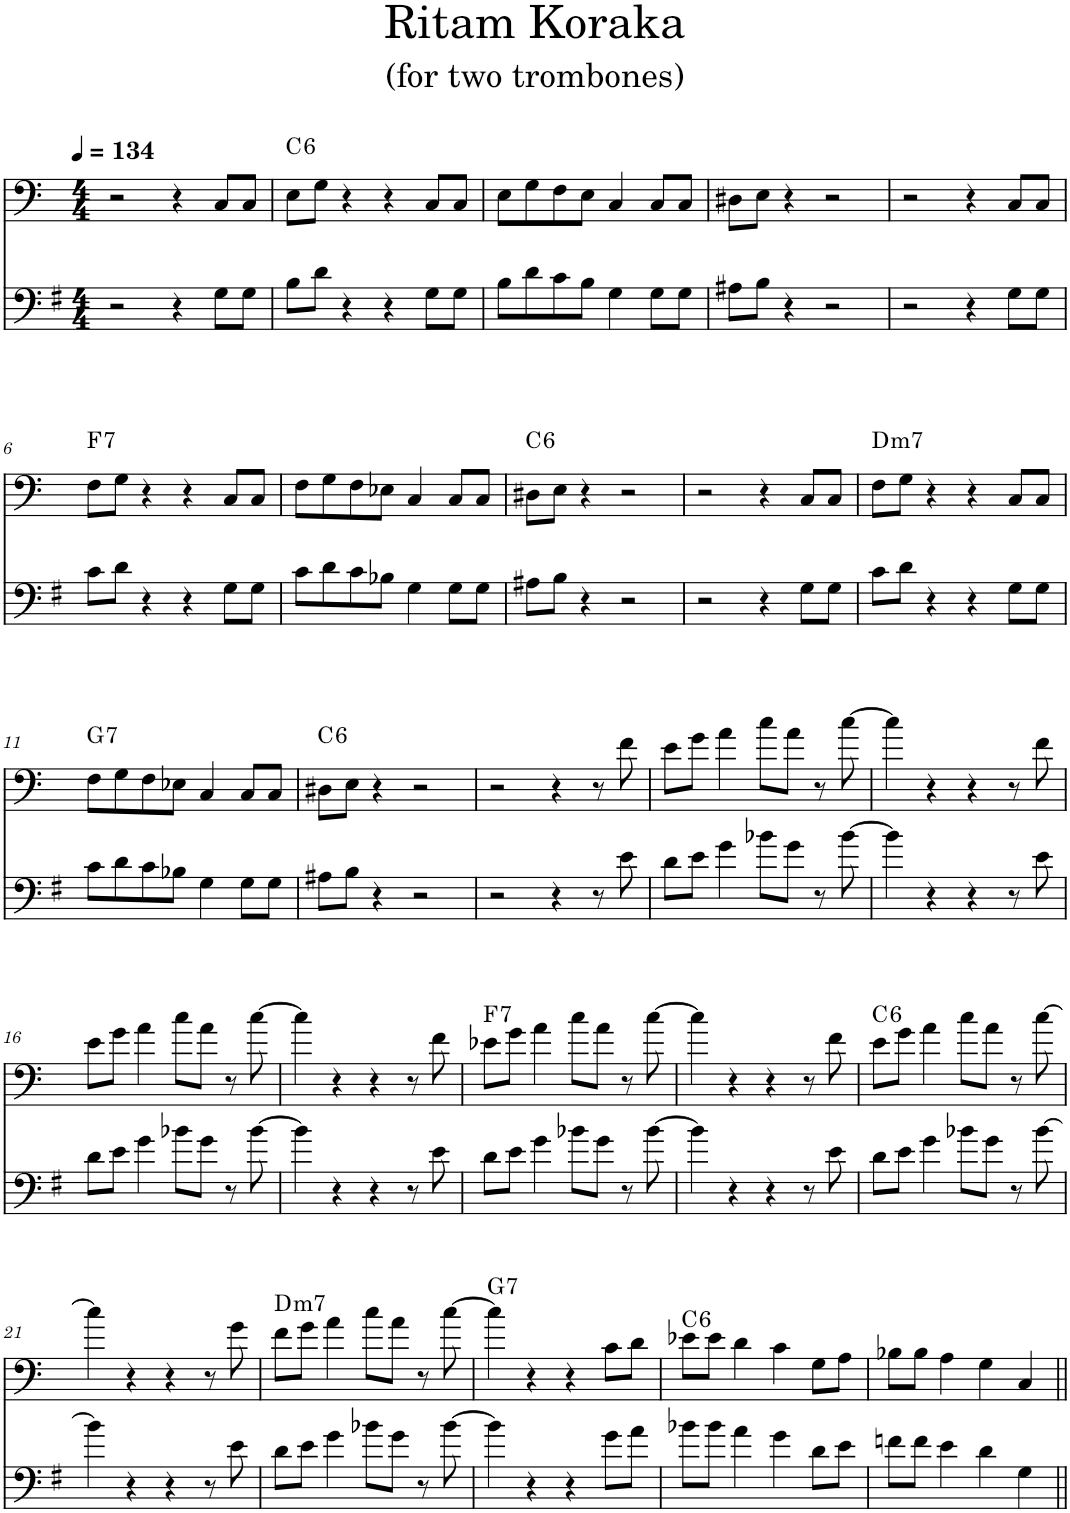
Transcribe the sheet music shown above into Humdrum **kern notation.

**kern	**kern	**harte
*part2	*part1	*part1
*staff2	*staff1	*
*I"Piano	*I"Piano, Brasstard	*
*I'Pno	*I'Pno	*
*clefF4	*clefF4	*
*Trd-3c-5	*	*
*k[f#]	*k[]	*
*M4/4	*M4/4	*
*MM134	*MM134	*
=1	=1	=1
2r	2r	.
4r	4r	.
8G\L	8C/L	.
8G\J	8C/J	.
=2	=2	=2
!	!	!LO:H:kt=6
8B\L	8E\L	C:maj6
8d\J	8G\J	.
4r	4r	.
4r	4r	.
8G\L	8C/L	.
8G\J	8C/J	.
=3	=3	=3
!	!	!LO:H:kt=N.C.
8B\L	8E\L	N
8d\	8G\	.
8c\	8F\	.
8B\J	8E\J	.
4G\	4C/	.
8G\L	8C/L	.
8G\J	8C/J	.
=4	=4	=4
!	!	!LO:H:kt=N.C.
8A#X\L	8D#X\L	N
8B\J	8E\J	.
4r	4r	.
2r	2r	.
=5	=5	=5
!	!	!LO:H:kt=N.C.
2r	2r	N
4r	4r	.
8G\L	8C/L	.
8G\J	8C/J	.
!!LO:LB:g=z
=6	=6	=6
!	!	!LO:H:kt=7
8c\L	8F\L	F:7
8d\J	8G\J	.
4r	4r	.
4r	4r	.
8G\L	8C/L	.
8G\J	8C/J	.
=7	=7	=7
!	!	!LO:H:kt=N.C.
8c\L	8F\L	N
8d\	8G\	.
8c\	8F\	.
8B-X\J	8E-X\J	.
4G\	4C/	.
8G\L	8C/L	.
8G\J	8C/J	.
=8	=8	=8
!	!	!LO:H:kt=6
8A#X\L	8D#X\L	C:maj6
8B\J	8E\J	.
4r	4r	.
2r	2r	.
=9	=9	=9
!	!	!LO:H:kt=N.C.
2r	2r	N
4r	4r	.
8G\L	8C/L	.
8G\J	8C/J	.
=10	=10	=10
!	!	!LO:H:kt=m7
8c\L	8F\L	D:min7
8d\J	8G\J	.
4r	4r	.
4r	4r	.
8G\L	8C/L	.
8G\J	8C/J	.
!!LO:LB:g=z
=11	=11	=11
!	!	!LO:H:kt=7
8c\L	8F\L	G:7
8d\	8G\	.
8c\	8F\	.
8B-X\J	8E-X\J	.
4G\	4C/	.
8G\L	8C/L	.
8G\J	8C/J	.
=12	=12	=12
!	!	!LO:H:kt=6
8A#X\L	8D#X\L	C:maj6
8B\J	8E\J	.
4r	4r	.
2r	2r	.
=13	=13	=13
!	!	!LO:H:kt=N.C.
2r	2r	N
4r	4r	.
8r	8r	.
8e\	8f\	.
=14	=14	=14
!	!	!LO:H:kt=N.C.
8d\L	8e\L	N
8e\J	8g\J	.
4g\	4a\	.
8b-X\L	8cc\L	.
8g\J	8a\J	.
8r	8r	.
[8b-\	[8cc\	.
=15	=15	=15
!	!	!LO:H:kt=N.C.
4b-\]	4cc\]	N
4r	4r	.
4r	4r	.
8r	8r	.
8e\	8f\	.
!!LO:LB:g=z
=16	=16	=16
!	!	!LO:H:kt=N.C.
8d\L	8e\L	N
8e\J	8g\J	.
4g\	4a\	.
8b-X\L	8cc\L	.
8g\J	8a\J	.
8r	8r	.
[8b-\	[8cc\	.
=17	=17	=17
!	!	!LO:H:kt=N.C.
4b-\]	4cc\]	N
4r	4r	.
4r	4r	.
8r	8r	.
8e\	8f\	.
=18	=18	=18
!	!	!LO:H:kt=7
8d\L	8e-X\L	F:7
8e\J	8g\J	.
4g\	4a\	.
8b-X\L	8cc\L	.
8g\J	8a\J	.
8r	8r	.
[8b-\	[8cc\	.
=19	=19	=19
!	!	!LO:H:kt=N.C.
4b-\]	4cc\]	N
4r	4r	.
4r	4r	.
8r	8r	.
8e\	8f\	.
=20	=20	=20
!	!	!LO:H:kt=6
8d\L	8e\L	C:maj6
8e\J	8g\J	.
4g\	4a\	.
8b-X\L	8cc\L	.
8g\J	8a\J	.
8r	8r	.
[8b-\	[8cc\	.
!!LO:LB:g=z
=21	=21	=21
!	!	!LO:H:kt=N.C.
4b-\]	4cc\]	N
4r	4r	.
4r	4r	.
8r	8r	.
8e\	8g\	.
=22	=22	=22
!	!	!LO:H:kt=m7
8d\L	8f\L	D:min7
8e\J	8g\J	.
4g\	4a\	.
8b-X\L	8cc\L	.
8g\J	8a\J	.
8r	8r	.
[8b-\	[8cc\	.
=23	=23	=23
!	!	!LO:H:kt=7
4b-\]	4cc\]	G:7
4r	4r	.
4r	4r	.
8g\L	8c\L	.
8a\J	8d\J	.
=24	=24	=24
!	!	!LO:H:kt=6
8b-X\L	8e-X\L	C:maj6
8b-\J	8e-\J	.
4a\	4d\	.
4g\	4c\	.
8d\L	8G\L	.
8e\J	8A\J	.
=25	=25	=25
!	!	!LO:H:kt=N.C.
8fn\L	8B-X\L	N
8f\J	8B-\J	.
4e\	4A\	.
4d\	4G\	.
4G\	4C/	.
=||	=||	=||
*-	*-	*-
